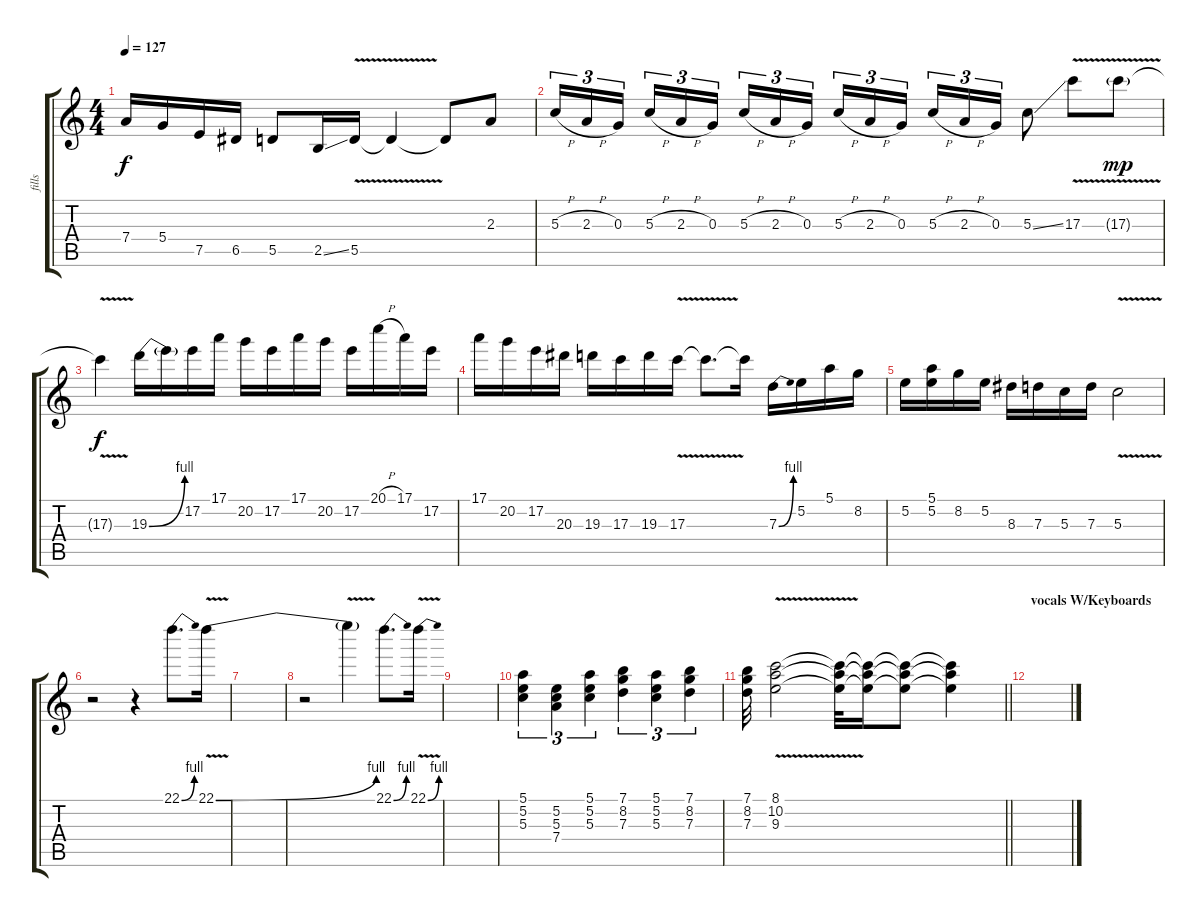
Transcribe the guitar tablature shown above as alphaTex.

\track ("fills" "fills") {instrument overdrivenguitar}
\staff {score tabs}
\tuning (E4 B3 G3 D3 A2 E2) {hide}
\ts (4 4)
\tempo 127
\clef g2
\ks c
7.4.16{dy f} 5.4.16 7.5.16 6.5.16 5.5.8 2.5{ss}.16 5.5{v}.16 5.5{t}.4 5.5{t}.8 2.3.8 |
5.3{h}.16{tu (3 2)} 2.3{h}.16{tu (3 2)} 0.3.16{tu (3 2) beam splitsecondary} 5.3{h}.16{tu (3 2)} 2.3{h}.16{tu (3 2)} 0.3.16{tu (3 2)} 5.3{h}.16{tu (3 2)} 2.3{h}.16{tu (3 2)} 0.3.16{tu (3 2) beam splitsecondary} 5.3{h}.16{tu (3 2)} 2.3{h}.16{tu (3 2)} 0.3.16{tu (3 2)} 5.3{h}.16{tu (3 2)} 2.3{h}.16{tu (3 2)} 0.3.16{tu (3 2)} 5.3{ss}.8 17.3{v}.8 17.3{v g}.8{dy mp} |
17.3{t}.4{dy f} 19.3{be (bend 0 0 60 4)}.16 19.3{t}.16 17.2.16 17.1.16 20.2.16 17.2.16 17.1.16 20.2.16 17.2.16 20.1{h}.16 17.1.16 17.2.16 |
17.1.16 20.2.16 17.2.16 20.3.16 19.3.16 17.3.16 19.3.16 17.3{v}.16 17.3{t}.8{d} 17.3{t}.16 7.3{be (bend 0 0 60 4)}.16 5.2.16 5.1.16 8.2.16 |
5.2.16 (5.1 5.2).16 8.2.16 5.2.16 8.3.16 7.3.16 5.3.16 7.3.16 5.3{v}.2 |
r.2 r.4 22.1{be (bend 0 0 60 4)}.8{d} 22.1{be (bend 0 0 60 4) v}.16 |
|
r.2 22.1{t}.4 22.1{be (bend 0 0 60 4)}.8{d} 22.1{be (bend 0 0 60 4) v}.16 |
|
(5.1 5.2 5.3).4{tu (3 2)} (5.2 5.3 7.4).4{tu (3 2)} (5.1 5.2 5.3).4{tu (3 2)} (7.1 8.2 7.3).4{tu (3 2)} (5.1 5.2 5.3).4{tu (3 2)} (7.1 8.2 7.3).4{tu (3 2)} |
\barLineRight lightlight
(7.1 8.2 7.3).32 (8.1{v} 10.2{v} 9.3{v}).2 (8.1{t} 10.2{t} 9.3{t}).32{volume 10} (8.1{t} 10.2{t} 9.3{t}).16 (8.1{t} 10.2{t} 9.3{t}).8{volume 8} (8.1{t} 10.2{t} 9.3{t}).4 |
\section ("" "vocals W/Keyboards")
